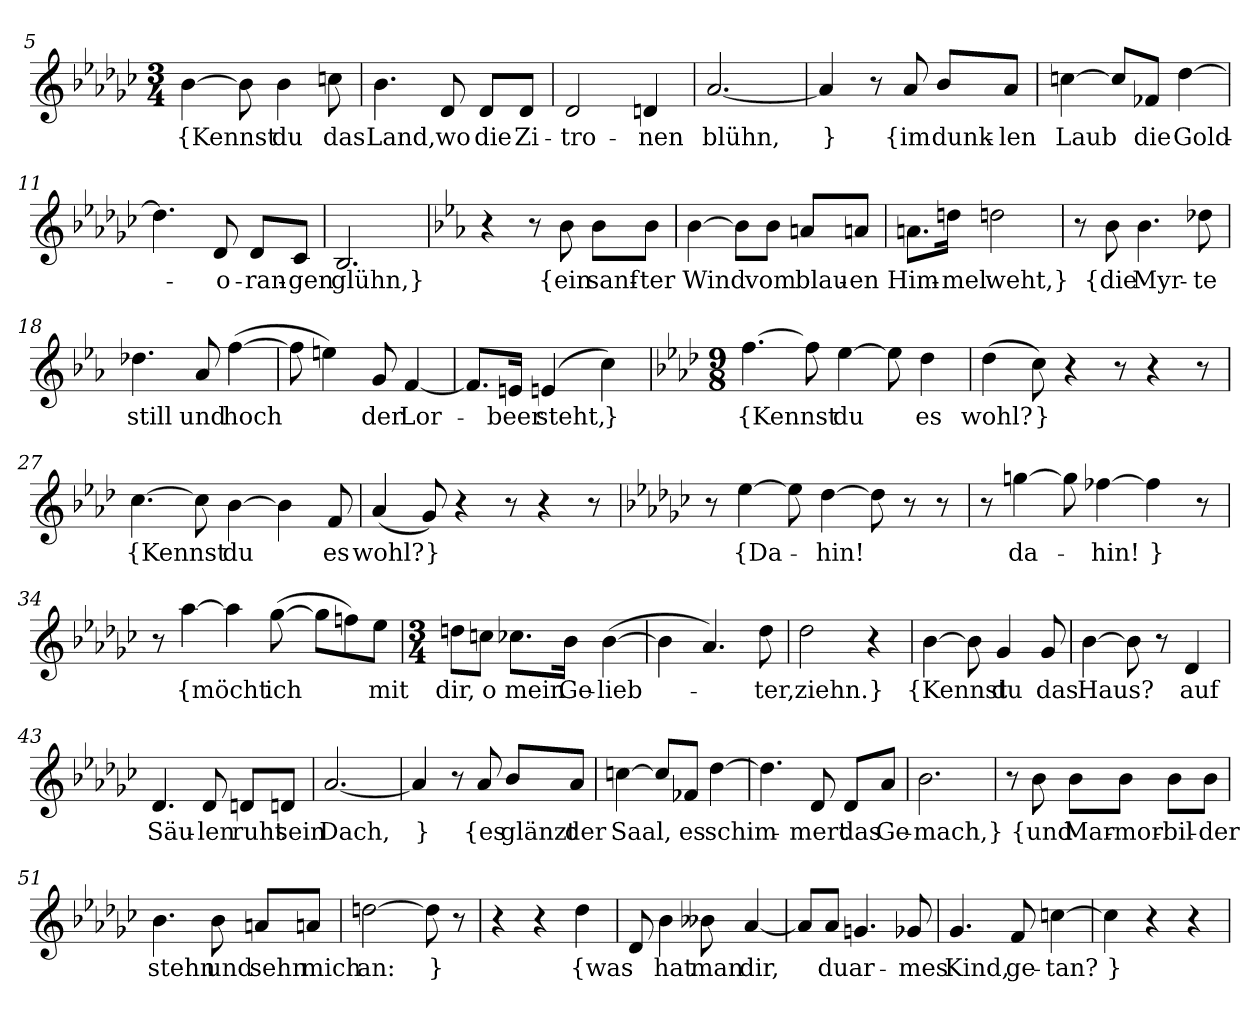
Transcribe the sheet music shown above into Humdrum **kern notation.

**kern	**text
*part1	*part1
*staff1	*staff1
*clefG2	*
*k[b-e-a-d-g-c-]	*
*M3/4	*
=5	=5
[4b-	{Kennst
8b-]	.
4b-	du
8ccn	das
=6	=6
4.b-	Land,
8d-	wo
8d-/L	die
8d-/J	Zi-
=7	=7
2d-	-tro-
4dn	nen
=8	=8
[2.a-	blühn,
=9	=9
4a-]	}
8r	.
8a-	{im
8b-/L	dunk-
8a-/J	-len
=10	=10
[4ccn	Laub
8cc/L]	.
8f-X/J	die
[4dd-	Gold-
=11	=11
4.dd-]	.
8d-	-o-
8d-/L	-ran-
8c-/J	-gen
=12	=12
2.B-	glühn,}
=14	=14
*k[b-e-a-]	*
4r	.
8r	.
8b-	{ein
8b-\L	sanf-
8b-\J	-ter
=15	=15
[4b-	Wind
8b-\L]	.
8b-\J	vom
8an/L	blau-
8an/J	-en
=16	=16
8.an\L	Him-
16ddn\Jk	-mel
2ddn	weht,}
=17	=17
8r	.
8b-	{die
4.b-	Myr-
8dd-X	-te
=18	=18
4.dd-X	still
8a-	und
([4ff	hoch
=19	=19
8ff]	.
4een)	.
8g	der
[4f	Lor-
=20	=20
8.f/L]	.
16en/Jk	-beer
(4en	steht,
4cc)	}
=23	=23
*k[b-e-a-d-]	*
*M9/8	*
[4.ff	{Kennst
8ff]	.
[4ee-	du
8ee-]	.
4dd-	es
=24	=24
(4dd-	wohl?
8cc)	}
4r	.
8r	.
4r	.
8r	.
=27	=27
[4.cc	{Kennst
8cc]	.
[4b-	du
4b-]	.
8f	es
=28	=28
(4a-	wohl?
8g)	}
4r	.
8r	.
4r	.
8r	.
=32	=32
*k[b-e-a-d-g-c-]	*
8r	.
[4ee-	{Da-
8ee-]	.
[4dd-	-hin!
8dd-]	.
8r	.
8r	.
=33	=33
8r	.
[4ggn	da-
8gg]	.
[4ff-X	-hin!
4ff-]	}
8r	.
=34	=34
8r	.
[4aa-	{möcht
4aa-]	.
([8gg-	ich
8gg-\L]	.
8ffn\)	.
8ee-\J	mit
=35	=35
*M3/4	*
8ddn\L	dir,
8ccn\J	o
8.cc-X\L	mein
16b-\Jk	Ge-
([4b-	-lieb-
=36	=36
4b-]	.
4.a-)	.
8dd-	-ter,
=37	=37
2dd-	ziehn.}
4r	.
=41	=41
[4b-	{Kennst
8b-]	.
4g-	du
8g-	das
=42	=42
[4b-	Haus?
8b-]	.
8r	.
4d-	auf
=43	=43
4.d-	Säu-
8d-	-len
8dn/L	ruht
8dn/J	sein
=44	=44
[2.a-	Dach,
=45	=45
4a-]	}
8r	.
8a-	{es
8b-/L	glänzt
8a-/J	der
=46	=46
[4ccn	Saal,
8cc/L]	.
8f-X/J	es
[4dd-	schim-
=47	=47
4.dd-]	.
8d-	mert
8d-/L	das
8a-/J	Ge-
=48	=48
2.b-	-mach,}
=50	=50
8r	.
8b-	{und
8b-\L	Mar-
8b-\J	-mor-
8b-\L	-bil-
8b-\J	-der
=51	=51
4.b-	stehn
8b-	und
8an/L	sehn
8an/J	mich
=52	=52
[2ddn	an:
8ddn]	}
8r	.
=53	=53
4r	.
4r	.
4dd-	{was
=54	=54
8d-	.
4b-	hat
8b--X	man
[4a-	dir,
=55	=55
8a-/L]	.
8a-/J	du
4.gn	ar-
8g-X	-mes
=56	=56
4.g-	Kind,
8f	ge-
[4ccn	-tan?
=57	=57
4ccn]	}
4r	.
4r	.
=	=
*-	*-
